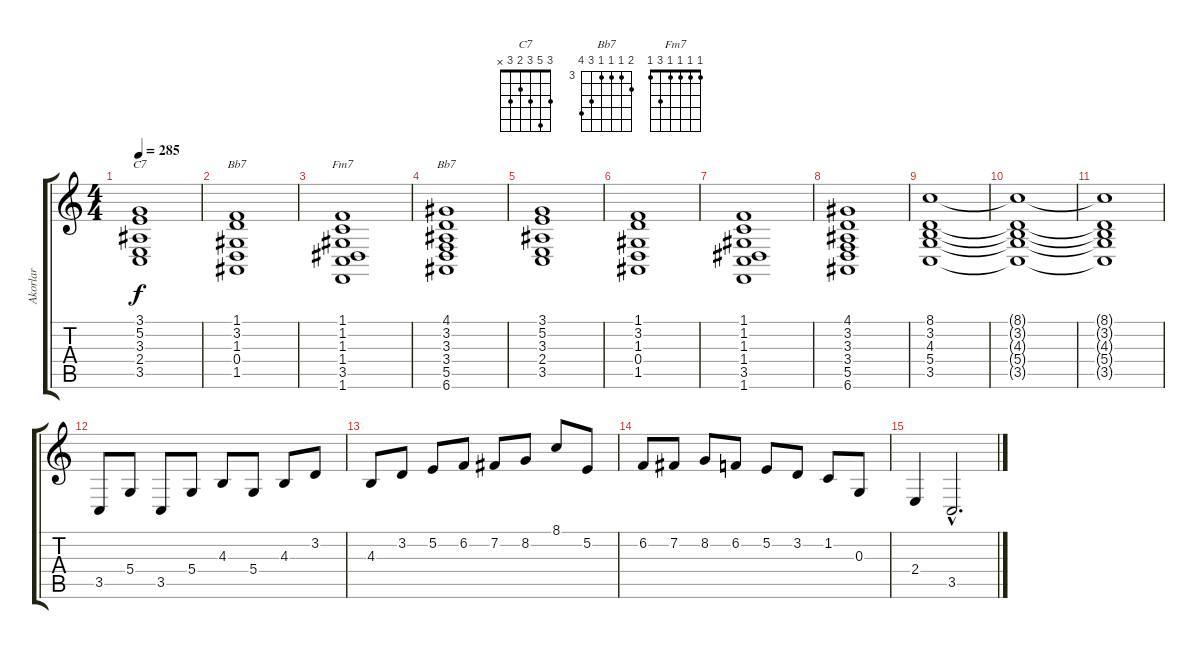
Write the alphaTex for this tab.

\track ("Akorlar" "Akorlar") {instrument electricpiano1}
\staff {score tabs}
\tuning (E4 B3 G3 D3 A2 E2) {hide}
\chord ("C7" 3 5 3 2 3 x)
\chord ("Bb7" 1 3 1 0 1 x)
\chord ("Fm7" 1 1 1 1 3 1)
\chord ("Bb7" 4 3 3 3 5 6) {firstfret 3}
\ts (4 4)
\tempo 285
\clef g2
\ks c
(3.1 5.2 3.3 2.4 3.5).1{ch "C7" dy f} |
(1.1 3.2 1.3 0.4 1.5).1{ch "Bb7"} |
(1.1 1.2 1.3 1.4 3.5 1.6).1{ch "Fm7"} |
(4.1 3.2 3.3 3.4 5.5 6.6).1{ch "Bb7"} |
(3.1 5.2 3.3 2.4 3.5).1 |
(1.1 3.2 1.3 0.4 1.5).1 |
(1.1 1.2 1.3 1.4 3.5 1.6).1 |
(4.1 3.2 3.3 3.4 5.5 6.6).1 |
(8.1 3.2 4.3 5.4 3.5).1 |
(8.1{t} 3.2{t} 4.3{t} 5.4{t} 3.5{t}).1 |
(8.1{t} 3.2{t} 4.3{t} 5.4{t} 3.5{t}).1 |
3.5.8 5.4.8 3.5.8 5.4.8 4.3.8 5.4.8 4.3.8 3.2.8 |
4.3.8 3.2.8 5.2.8 6.2.8 7.2.8 8.2.8 8.1.8 5.2.8 |
6.2.8 7.2.8 8.2.8 6.2.8 5.2.8 3.2.8 1.2.8 0.3.8 |
2.4.4 3.5{hac}.2{d}
